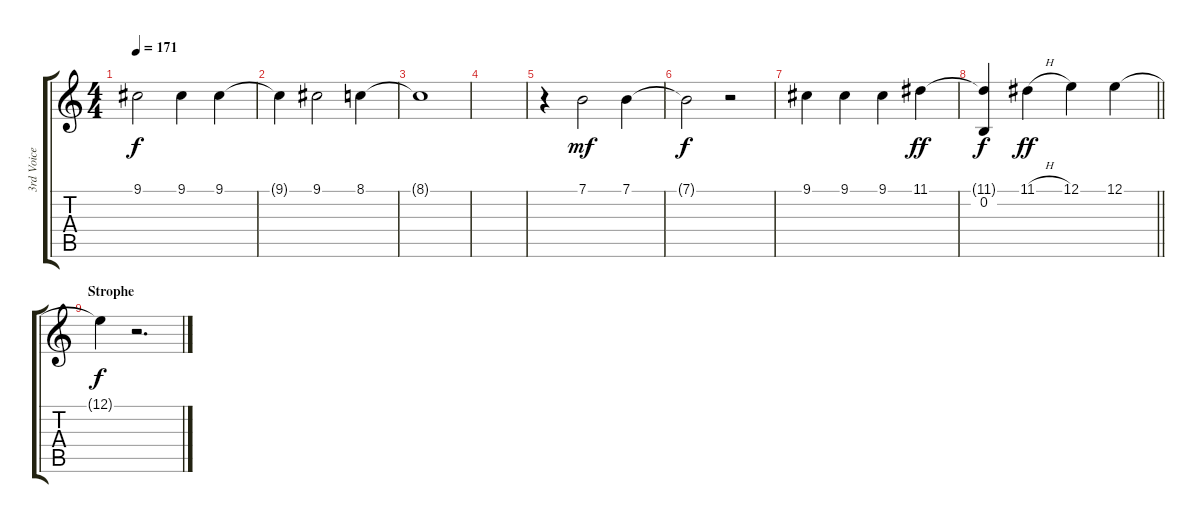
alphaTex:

\track ("3rd Voice" "3rd Voice") {instrument baritonesax}
\staff {score tabs}
\tuning (E4 B3 G3 D3 A2 E2) {hide}
\ts (4 4)
\tempo 171
\clef g2
\ks c
9.1.2{dy f} 9.1.4 9.1.4 |
9.1{t}.4 9.1.2 8.1.4 |
8.1{t}.1 |
|
r.4 7.1.2{dy mf} 7.1.4 |
7.1{t}.2{dy f} r.2 |
9.1.4 9.1.4 9.1.4 11.1.4{dy ff} |
\barLineRight lightlight
(11.1{t} 0.2).4{dy f} 11.1{h}.4{dy ff} 12.1.4 12.1.4 |
\section ("" "Strophe")
12.1{t}.4{dy f} r.2{d}
